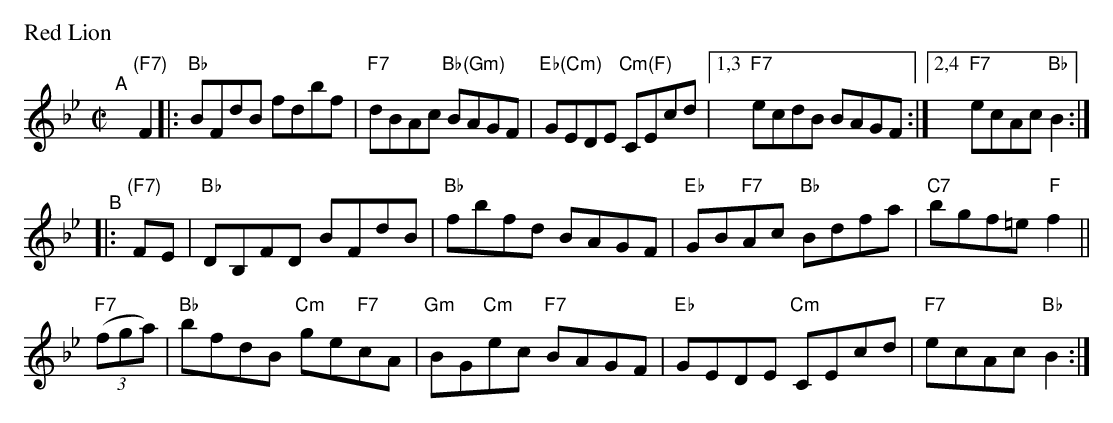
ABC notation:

X:1
P: Red Lion
M: C|
L: 1/8
K: Bb
"^A"[|] "(F7)"F2 |:\
"Bb"BFdB fdbf | "F7"dBAc "Bb(Gm)"BAGF | "Eb(Cm)"GEDE "Cm(F)"CEcd |[1,3 "F7"ecdB BAGF :|[2,4 "F7"ecAc "Bb"B2 :|
"^B"|: "(F7)"FE | "Bb"DB,FD BFdB | "Bb"fbfd BAGF | "Eb"GB"F7"Ac "Bb"Bdfa | "C7"bgf=e "F"f2 ||
"F7"((3fga) | "Bb"bfdB "Cm"ge"F7"cA | "Gm"BG"Cm"ec "F7"BAGF | "Eb"GEDE "Cm"CEcd | "F7"ecAc "Bb"B2 :|
